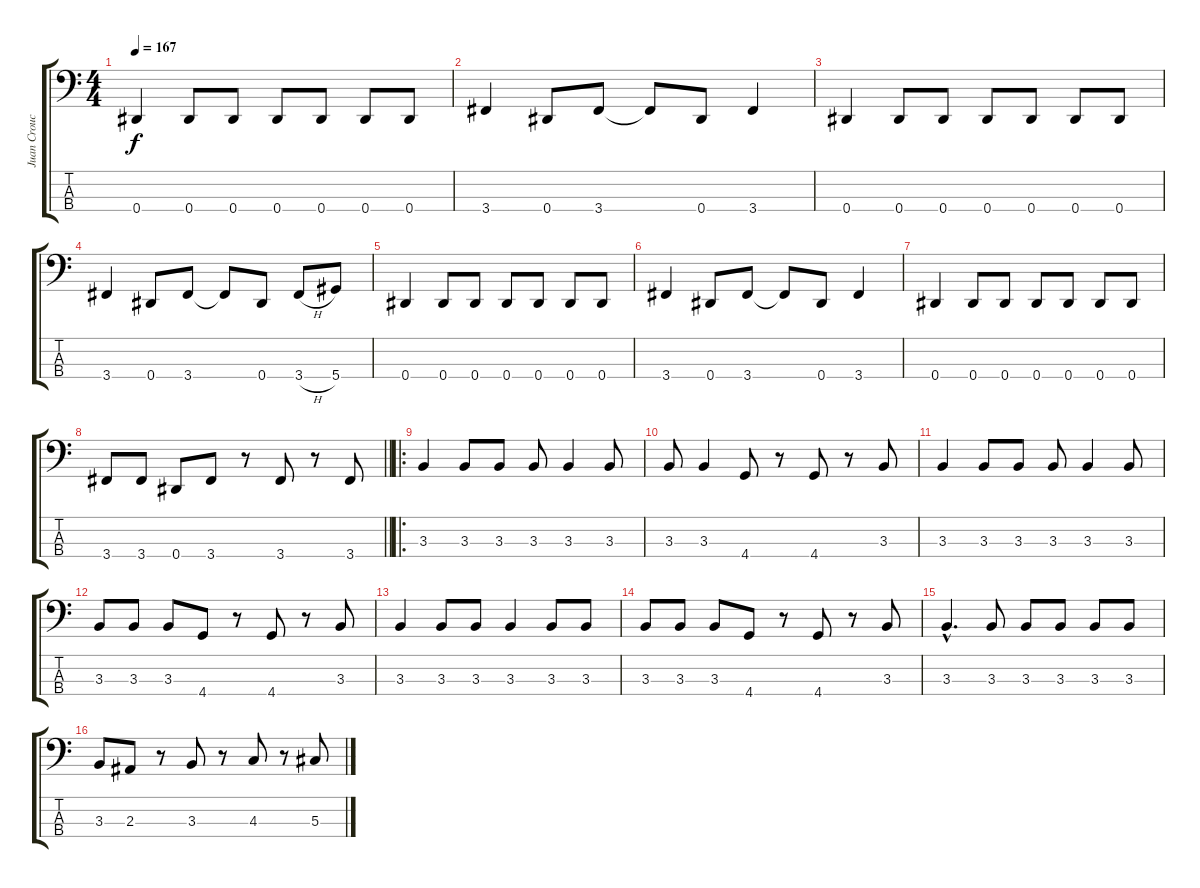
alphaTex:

\track ("Juan Croucier" "Juan Crouc") {instrument electricbassfinger}
\staff {score tabs}
\tuning (Gb2 Db2 Ab1 Eb1) {hide}
\ts (4 4)
\tempo 167
\clef f4
\ks c
0.4.4{dy f instrument electricbassfinger} 0.4.8 0.4.8 0.4.8 0.4.8 0.4.8 0.4.8 |
3.4.4 0.4.8 3.4.8 3.4{t}.8 0.4.8 3.4.4 |
0.4.4 0.4.8 0.4.8 0.4.8 0.4.8 0.4.8 0.4.8 |
3.4.4 0.4.8 3.4.8 3.4{t}.8 0.4.8 3.4{h}.8 5.4.8 |
0.4.4 0.4.8 0.4.8 0.4.8 0.4.8 0.4.8 0.4.8 |
3.4.4 0.4.8 3.4.8 3.4{t}.8 0.4.8 3.4.4 |
0.4.4 0.4.8 0.4.8 0.4.8 0.4.8 0.4.8 0.4.8 |
\barLineRight lightlight
3.4.8 3.4.8 0.4.8 3.4.8 r.8 3.4.8 r.8 3.4.8 |
\ro
3.3.4 3.3.8 3.3.8 3.3.8 3.3.4 3.3.8 |
3.3.8 3.3.4 4.4.8 r.8 4.4.8 r.8 3.3.8 |
3.3.4 3.3.8 3.3.8 3.3.8 3.3.4 3.3.8 |
3.3.8 3.3.8 3.3.8 4.4.8 r.8 4.4.8 r.8 3.3.8 |
3.3.4 3.3.8 3.3.8 3.3.4 3.3.8 3.3.8 |
3.3.8 3.3.8 3.3.8 4.4.8 r.8 4.4.8 r.8 3.3.8 |
3.3{hac}.4{d} 3.3.8 3.3.8 3.3.8 3.3.8 3.3.8 |
3.3.8 2.3.8 r.8 3.3.8 r.8 4.3.8 r.8 5.3.8
